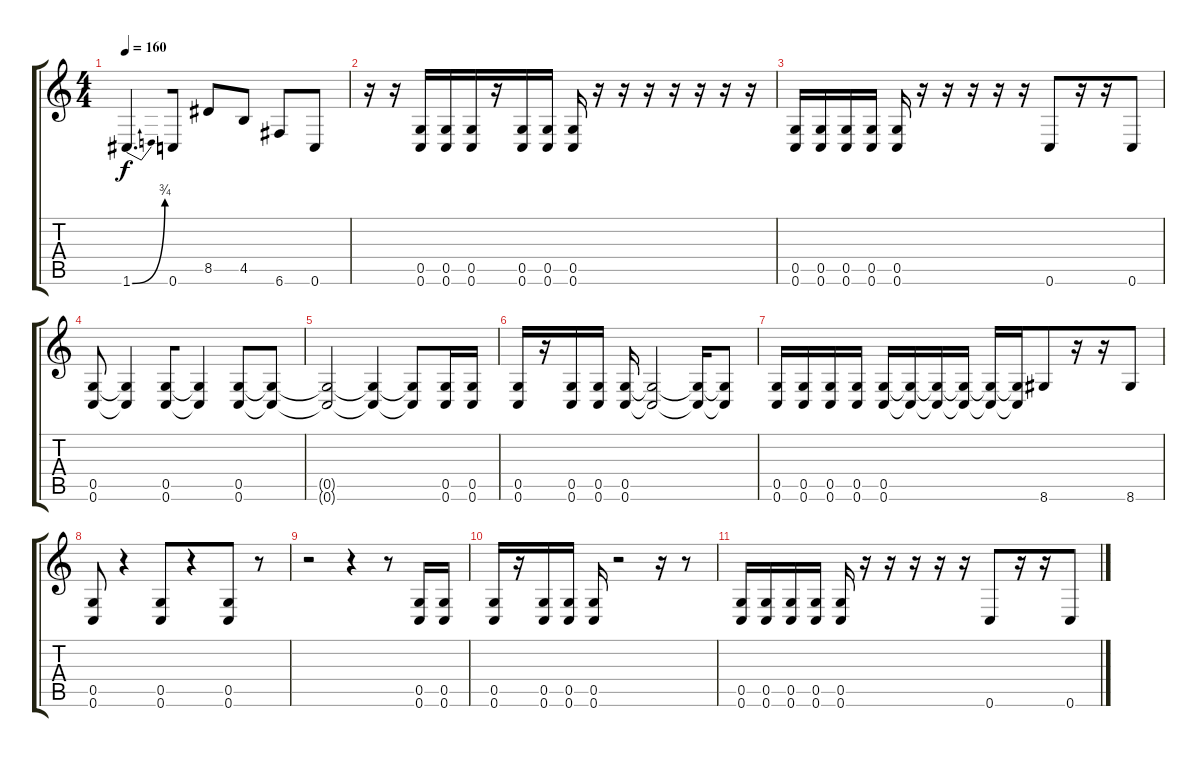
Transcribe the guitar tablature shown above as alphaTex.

\track "" {instrument distortionguitar}
\staff {score tabs}
\tuning (D4 A3 F3 C3 G2 C2) {hide}
\ts (4 4)
\tempo 160
\clef g2
\ks c
1.6{be (bend 0 0 60 3)}.4{d dy f beam merge} 0.6.8 8.5.8 4.5.8 6.6.8 0.6.8 |
r.16{beam merge} r.16 (0.5 0.6).16{beam merge} (0.5 0.6).16{beam merge} (0.5 0.6).16 r.16{beam merge} (0.5 0.6).16 (0.5 0.6).16 (0.5 0.6).16 r.16 r.16 r.16{beam merge} r.16 r.16 r.16 r.16 |
(0.5 0.6).16 (0.5 0.6).16 (0.5 0.6).16{beam merge} (0.5 0.6).16 (0.5 0.6).16 r.16 r.16 r.16 r.16 r.16 0.6.8{beam merge} r.16 r.16 0.6.8 |
(0.5 0.6).8 (0.5{t} 0.6{t}).4 (0.5 0.6).8{beam merge} (0.5{t} 0.6{t}).4 (0.5 0.6).8 (0.5{t} 0.6{t}).8 |
(0.5{t} 0.6{t}).2 (0.5{t} 0.6{t}).4 (0.5{t} 0.6{t}).8 (0.5 0.6).16 (0.5 0.6).16 |
(0.5 0.6).16{beam merge} r.16 (0.5 0.6).16{beam merge} (0.5 0.6).16 (0.5 0.6).16 (0.5{t} 0.6{t}).2 (0.5{t} 0.6{t}).16 (0.5{t} 0.6{t}).8 |
(0.5 0.6).16 (0.5 0.6).16 (0.5 0.6).16{beam merge} (0.5 0.6).16 (0.5 0.6).16 (0.5{t} 0.6{t}).16 (0.5{t} 0.6{t}).16 (0.5{t} 0.6{t}).16 (0.5{t} 0.6{t}).16 (0.5{t} 0.6{t}).16 8.6.8{beam merge} r.16 r.16 8.6.8 |
(0.5 0.6).8 r.4 (0.5 0.6).8{beam merge} r.4 (0.5 0.6).8 r.8 |
r.2 r.4 r.8 (0.5 0.6).16 (0.5 0.6).16 |
(0.5 0.6).16{beam merge} r.16 (0.5 0.6).16{beam merge} (0.5 0.6).16 (0.5 0.6).16 r.2 r.16 r.8 |
(0.5 0.6).16 (0.5 0.6).16 (0.5 0.6).16{beam merge} (0.5 0.6).16 (0.5 0.6).16 r.16 r.16 r.16 r.16 r.16 0.6.8{beam merge} r.16 r.16 0.6.8
